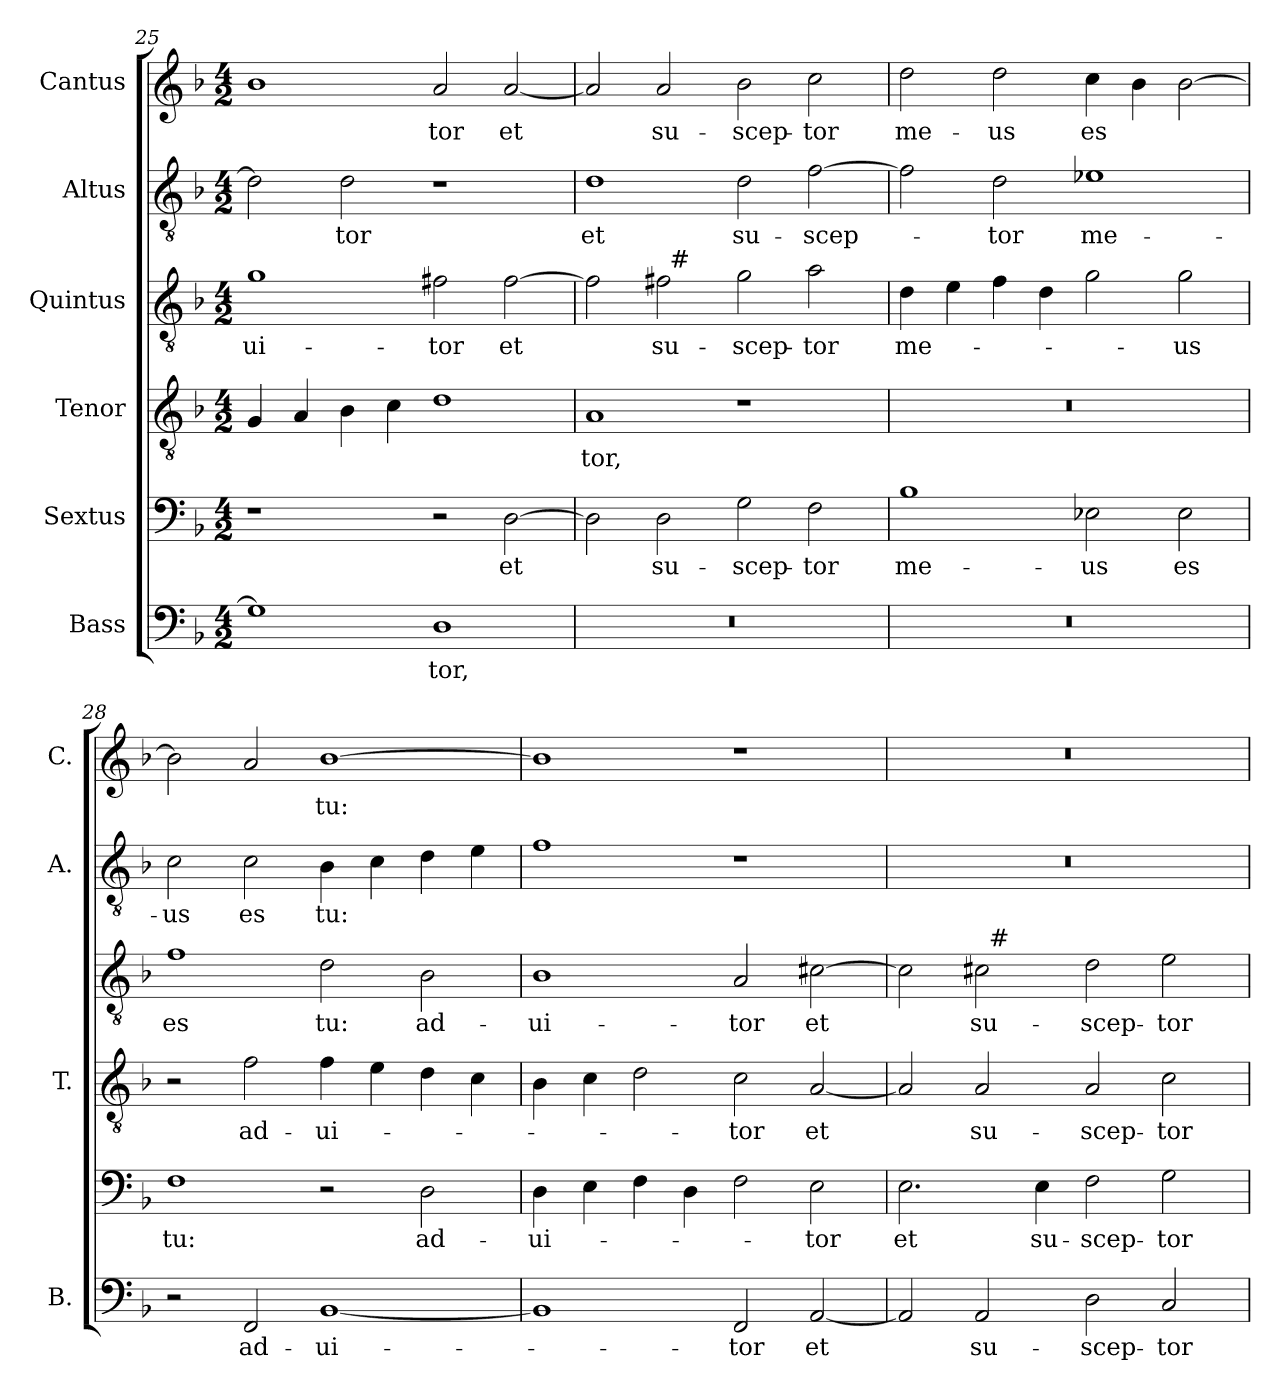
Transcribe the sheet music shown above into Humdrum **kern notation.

**kern	**text	**kern	**text	**kern	**text	**kern	**text	**kern	**text	**kern	**text
*part6	*part6	*part5	*part5	*part4	*part4	*part3	*part3	*part2	*part2	*part1	*part1
*staff6	*staff6	*staff5	*staff5	*staff4	*staff4	*staff3	*staff3	*staff2	*staff2	*staff1	*staff1
*I"Bass	*	*I"Sextus	*	*I"Tenor	*	*I"Quintus	*	*I"Altus	*	*I"Cantus	*
*I'B.	*	*	*	*I'T.	*	*	*	*I'A.	*	*I'C.	*
*clefF4	*	*clefF4	*	*clefGv2	*	*clefGv2	*	*clefGv2	*	*clefG2	*
*	*	*	*	*ITrd7c12	*	*ITrd7c12	*	*ITrd7c12	*	*	*
*k[b-]	*	*k[b-]	*	*k[b-]	*	*k[b-]	*	*k[b-]	*	*k[b-]	*
*d:	*	*d:	*	*d:	*	*d:	*	*d:	*	*d:	*
*M4/2	*	*M4/2	*	*M4/2	*	*M4/2	*	*M4/2	*	*M4/2	*
=25	=25	=25	=25	=25	=25	=25	=25	=25	=25	=25	=25
!	!	!	!	!	!	!	!LO:LY:b	!	!	!	!
1G]	.	1r	.	4GG/	.	1G	-ui-	2D\]	.	1b-	.
.	.	.	.	4AA/	.	.	.	.	.	.	.
!	!	!	!	!	!	!	!	!	!LO:LY:b	!	!
.	.	.	.	4BB-\	.	.	.	2D\	-tor	.	.
.	.	.	.	4C\	.	.	.	.	.	.	.
!	!LO:LY:b	!	!	!	!	!	!LO:LY:b	!	!	!	!LO:LY:b
1D	-tor,	2r	.	1D	.	2F#X\	-tor	1r	.	2a/	-tor
!	!	!	!LO:LY:b	!	!	!	!LO:LY:b	!	!	!	!LO:LY:b
.	.	[>2D\	et	.	.	[>2F#\	et	.	.	[<2a/	et
=26	=26	=26	=26	=26	=26	=26	=26	=26	=26	=26	=26
!LO:N:vis=1	!	!	!	!	!LO:LY:b	!	!	!	!LO:LY:b	!	!
*	*	*	*	*	*	*^	*	*	*	*	*
0r	.	2D\]	.	1AA	-tor,	2F#\]	2ryy	.	1D	et	2a/]	.
!	!	!	!LO:LY:b	!	!	!	!	!LO:LY:b	!	!	!	!LO:LY:b
.	.	2D\	su-	.	.	2F#\	32ryy	su-	.	.	2a/	su-
!	!	!	!	!	!	!	!LO:TX:a:t=#	!	!	!	!	!
.	.	.	.	.	.	.	1ryy	.	.	.	.	.
!	!	!	!LO:LY:b	!	!	!	!	!LO:LY:b	!	!LO:LY:b	!	!LO:LY:b
.	.	2G\	-scep-	1r	.	2G\	.	-scep-	2D\	su-	2b-\	-scep-
!	!	!	!LO:LY:b	!	!	!	!	!LO:LY:b	!	!LO:LY:b	!	!LO:LY:b
.	.	2F\	-tor	.	.	2A\	.	-tor	[>2F\	-scep-	2cc\	-tor
.	.	.	.	.	.	.	4...ryy	.	.	.	.	.
!!LO:LB:g=z
=27	=27	=27	=27	=27	=27	=27	=27	=27	=27	=27	=27	=27
!LO:N:vis=1	!	!	!LO:LY:b	!LO:N:vis=1	!	!	!	!LO:LY:b	!	!	!	!LO:LY:b
*	*	*	*	*	*	*v	*v	*	*	*	*	*
0r	.	1B-	me-	0r	.	4D\	me-	2F\]	.	2dd\	me-
.	.	.	.	.	.	4E\	.	.	.	.	.
!	!	!	!	!	!	!	!	!	!LO:LY:b	!	!LO:LY:b
.	.	.	.	.	.	4F\	.	2D\	-tor	2dd\	-us
.	.	.	.	.	.	4D\	.	.	.	.	.
!	!	!	!LO:LY:b	!	!	!	!	!	!LO:LY:b	!	!LO:LY:b
.	.	2E-X\	-us	.	.	2G\	.	1E-X	me-	4cc\	es
.	.	.	.	.	.	.	.	.	.	4b-\	.
!	!	!	!LO:LY:b	!	!	!	!LO:LY:b	!	!	!	!
.	.	2E-\	es	.	.	2G\	-us	.	.	[>2b-\	.
=28	=28	=28	=28	=28	=28	=28	=28	=28	=28	=28	=28
!	!	!	!LO:LY:b	!	!	!	!LO:LY:b	!	!LO:LY:b	!	!
2r	.	1F	tu:	2r	.	1F	es	2C\	-us	2b-\]	.
!	!LO:LY:b	!	!	!	!LO:LY:b	!	!	!	!LO:LY:b	!	!
2FF/	ad-	.	.	2F\	ad-	.	.	2C\	es	2a/	.
!	!LO:LY:b	!	!	!	!LO:LY:b	!	!LO:LY:b	!	!LO:LY:b	!	!LO:LY:b
[<1BB-	-ui-	2r	.	4F\	-ui-	2D\	tu:	4BB-\	tu:	[>1b-	tu:
.	.	.	.	4E\	.	.	.	4C\	.	.	.
!	!	!	!LO:LY:b	!	!	!	!LO:LY:b	!	!	!	!
.	.	2D\	ad-	4D\	.	2BB-\	ad-	4D\	.	.	.
.	.	.	.	4C\	.	.	.	4E\	.	.	.
=29	=29	=29	=29	=29	=29	=29	=29	=29	=29	=29	=29
!	!	!	!LO:LY:b	!	!	!	!LO:LY:b	!	!	!	!
1BB-]	.	4D\	-ui-	4BB-\	.	1BB-	-ui-	1F	.	1b-]	.
.	.	4E\	.	4C\	.	.	.	.	.	.	.
.	.	4F\	.	2D\	.	.	.	.	.	.	.
.	.	4D\	.	.	.	.	.	.	.	.	.
!	!LO:LY:b	!	!	!	!LO:LY:b	!	!LO:LY:b	!	!	!	!
2FF/	-tor	2F\	.	2C\	-tor	2AA/	-tor	1r	.	1r	.
!	!LO:LY:b	!	!LO:LY:b	!	!LO:LY:b	!	!LO:LY:b	!	!	!	!
[<2AA/	et	2E\	-tor	[<2AA/	et	[>2C#X\	et	.	.	.	.
=30	=30	=30	=30	=30	=30	=30	=30	=30	=30	=30	=30
!	!	!	!LO:LY:b	!	!	!	!	!LO:N:vis=1	!	!LO:N:vis=1	!
*	*	*	*	*	*	*^	*	*	*	*	*
2AA/]	.	2.E\	et	2AA/]	.	2C#\]	2ryy	.	0r	.	0r	.
!	!LO:LY:b	!	!	!	!LO:LY:b	!	!	!LO:LY:b	!	!	!	!
2AA/	su-	.	.	2AA/	su-	2C#\	32ryy	su-	.	.	.	.
!	!	!	!	!	!	!	!LO:TX:a:t=#	!	!	!	!	!
.	.	.	.	.	.	.	1ryy	.	.	.	.	.
!	!	!	!LO:LY:b	!	!	!	!	!	!	!	!	!
.	.	4E\	su-	.	.	.	.	.	.	.	.	.
!	!LO:LY:b	!	!LO:LY:b	!	!LO:LY:b	!	!	!LO:LY:b	!	!	!	!
2D\	-scep-	2F\	-scep-	2AA/	-scep-	2D\	.	-scep-	.	.	.	.
!	!LO:LY:b	!	!LO:LY:b	!	!LO:LY:b	!	!	!LO:LY:b	!	!	!	!
2C/	-tor	2G\	-tor	2C\	-tor	2E\	.	-tor	.	.	.	.
.	.	.	.	.	.	.	4...ryy	.	.	.	.	.
*	*	*	*	*	*	*v	*v	*	*	*	*	*
=	=	=	=	=	=	=	=	=	=	=	=
*-	*-	*-	*-	*-	*-	*-	*-	*-	*-	*-	*-
